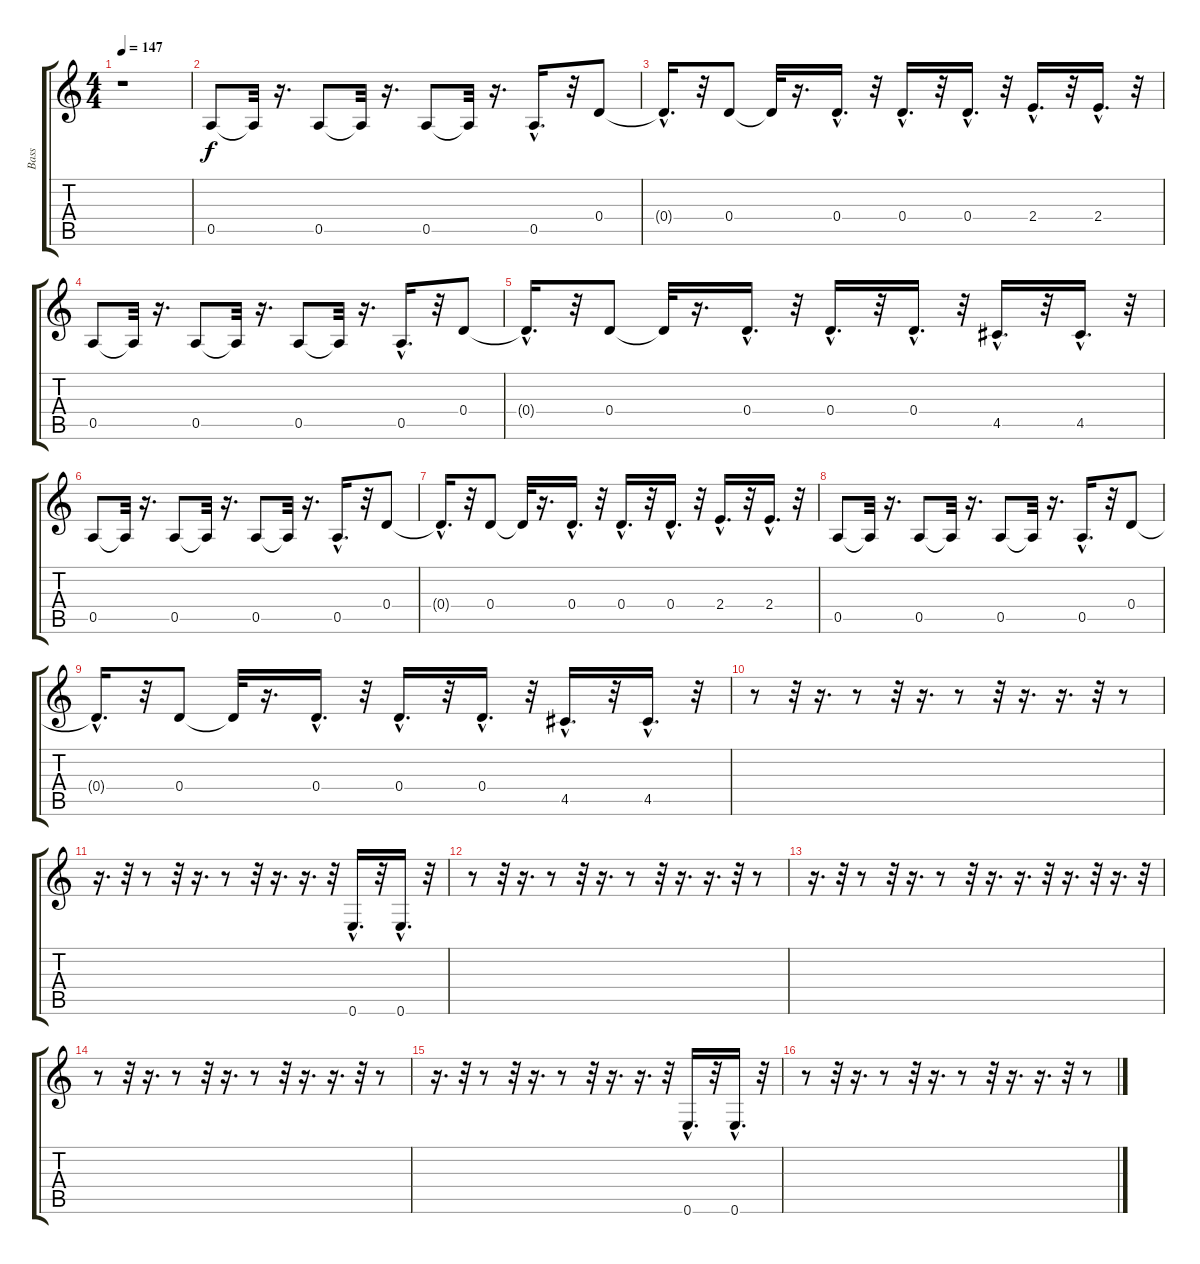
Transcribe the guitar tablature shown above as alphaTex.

\track ("Bass" "Bass") {instrument electricbassfinger}
\staff {score tabs}
\tuning (E4 B3 G3 D3 A2 E2) {hide}
\ts (4 4)
\tempo 147
\clef g2
\ks c
r.1{dy f instrument electricbassfinger} |
0.5.8 0.5{t}.32 r.16{d} 0.5.8 0.5{t}.32 r.16{d} 0.5.8 0.5{t}.32 r.16{d} 0.5{hac}.16{d} r.32 0.4.8 |
0.4{hac t}.16{d} r.32 0.4.8 0.4{t}.32 r.16{d} 0.4{hac}.16{d} r.32 0.4{hac}.16{d} r.32 0.4{hac}.16{d} r.32 2.4{hac}.16{d} r.32 2.4{hac}.16{d} r.32 |
0.5.8 0.5{t}.32 r.16{d} 0.5.8 0.5{t}.32 r.16{d} 0.5.8 0.5{t}.32 r.16{d} 0.5{hac}.16{d} r.32 0.4.8 |
0.4{hac t}.16{d} r.32 0.4.8 0.4{t}.32 r.16{d} 0.4{hac}.16{d} r.32 0.4{hac}.16{d} r.32 0.4{hac}.16{d} r.32 4.5{hac}.16{d} r.32 4.5{hac}.16{d} r.32 |
0.5.8 0.5{t}.32 r.16{d} 0.5.8 0.5{t}.32 r.16{d} 0.5.8 0.5{t}.32 r.16{d} 0.5{hac}.16{d} r.32 0.4.8 |
0.4{hac t}.16{d} r.32 0.4.8 0.4{t}.32 r.16{d} 0.4{hac}.16{d} r.32 0.4{hac}.16{d} r.32 0.4{hac}.16{d} r.32 2.4{hac}.16{d} r.32 2.4{hac}.16{d} r.32 |
0.5.8 0.5{t}.32 r.16{d} 0.5.8 0.5{t}.32 r.16{d} 0.5.8 0.5{t}.32 r.16{d} 0.5{hac}.16{d} r.32 0.4.8 |
0.4{hac t}.16{d} r.32 0.4.8 0.4{t}.32 r.16{d} 0.4{hac}.16{d} r.32 0.4{hac}.16{d} r.32 0.4{hac}.16{d} r.32 4.5{hac}.16{d} r.32 4.5{hac}.16{d} r.32 |
r.8 r.32 r.16{d} r.8 r.32 r.16{d} r.8 r.32 r.16{d} r.16{d} r.32 r.8 |
r.16{d} r.32 r.8 r.32 r.16{d} r.8 r.32 r.16{d} r.16{d} r.32 0.6{hac}.16{d} r.32 0.6{hac}.16{d} r.32 |
r.8 r.32 r.16{d} r.8 r.32 r.16{d} r.8 r.32 r.16{d} r.16{d} r.32 r.8 |
r.16{d} r.32 r.8 r.32 r.16{d} r.8 r.32 r.16{d} r.16{d} r.32 r.16{d} r.32 r.16{d} r.32 |
r.8 r.32 r.16{d} r.8 r.32 r.16{d} r.8 r.32 r.16{d} r.16{d} r.32 r.8 |
r.16{d} r.32 r.8 r.32 r.16{d} r.8 r.32 r.16{d} r.16{d} r.32 0.6{hac}.16{d} r.32 0.6{hac}.16{d} r.32 |
r.8 r.32 r.16{d} r.8 r.32 r.16{d} r.8 r.32 r.16{d} r.16{d} r.32 r.8
